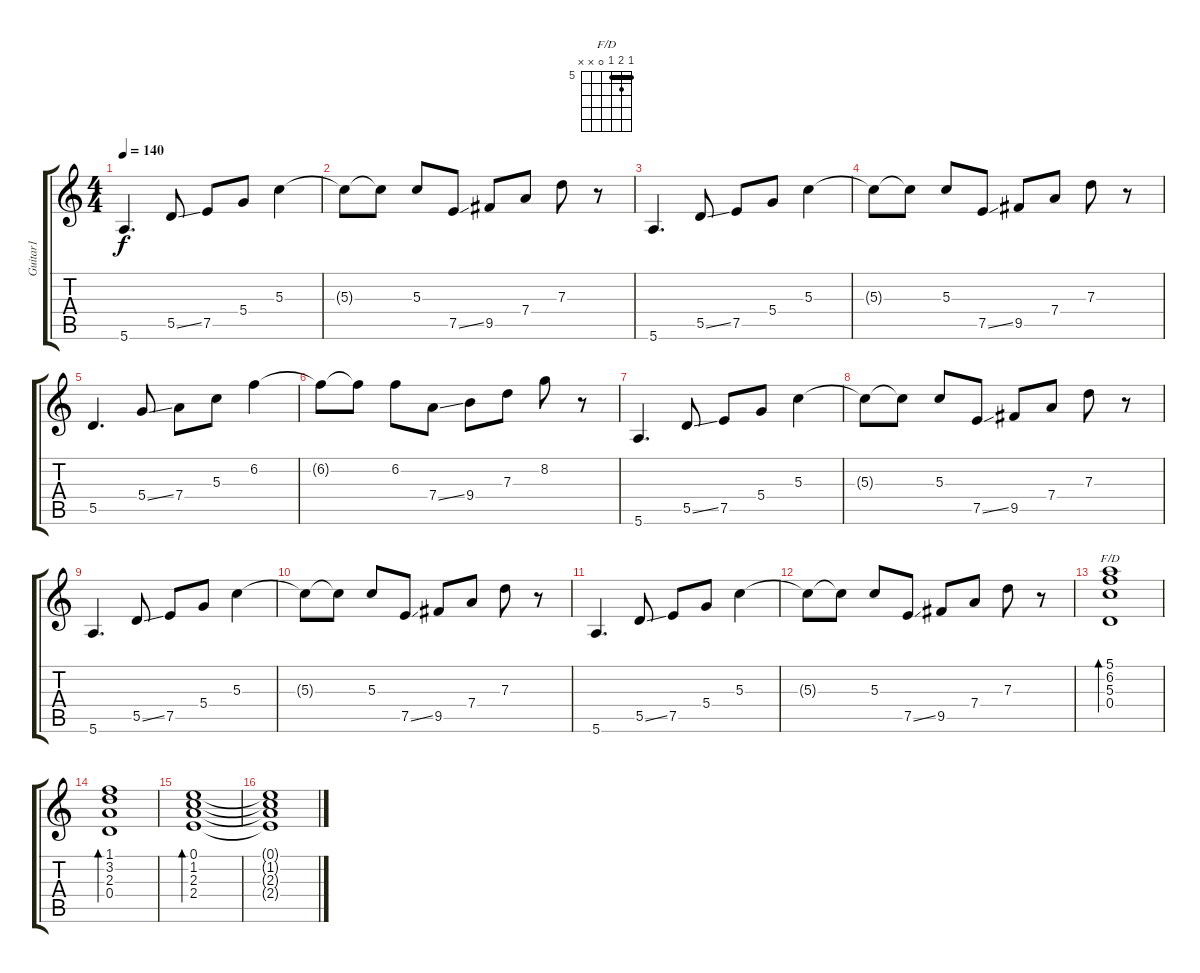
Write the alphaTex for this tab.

\track ("Guitar1" "Guitar1") {instrument electricguitarclean}
\staff {score tabs}
\tuning (E4 B3 G3 D3 A2 E2) {hide}
\chord ("F/D" 5 6 5 0 x x) {firstfret 5 barre 5}
\ts (4 4)
\tempo 140
\clef g2
\ks c
5.6.4{d dy f} 5.5{ss}.8 7.5.8 5.4.8 5.3.4 |
5.3{t}.8 5.3{t}.8 5.3.8 7.5{ss}.8 9.5.8 7.4.8 7.3.8 r.8 |
5.6.4{d} 5.5{ss}.8 7.5.8 5.4.8 5.3.4 |
5.3{t}.8 5.3{t}.8 5.3.8 7.5{ss}.8 9.5.8 7.4.8 7.3.8 r.8 |
5.5.4{d} 5.4{ss}.8 7.4.8 5.3.8 6.2.4 |
6.2{t}.8 6.2{t}.8 6.2.8 7.4{ss}.8 9.4.8 7.3.8 8.2.8 r.8 |
5.6.4{d} 5.5{ss}.8 7.5.8 5.4.8 5.3.4 |
5.3{t}.8 5.3{t}.8 5.3.8 7.5{ss}.8 9.5.8 7.4.8 7.3.8 r.8 |
5.6.4{d} 5.5{ss}.8 7.5.8 5.4.8 5.3.4 |
5.3{t}.8 5.3{t}.8 5.3.8 7.5{ss}.8 9.5.8 7.4.8 7.3.8 r.8 |
5.6.4{d} 5.5{ss}.8 7.5.8 5.4.8 5.3.4 |
5.3{t}.8 5.3{t}.8 5.3.8 7.5{ss}.8 9.5.8 7.4.8 7.3.8 r.8 |
(5.1 6.2 5.3 0.4).1{bd 240 ch "F/D"} |
(1.1 3.2 2.3 0.4).1{bd 240} |
(0.1 1.2 2.3 2.4).1{bd 240} |
(0.1{t} 1.2{t} 2.3{t} 2.4{t}).1
